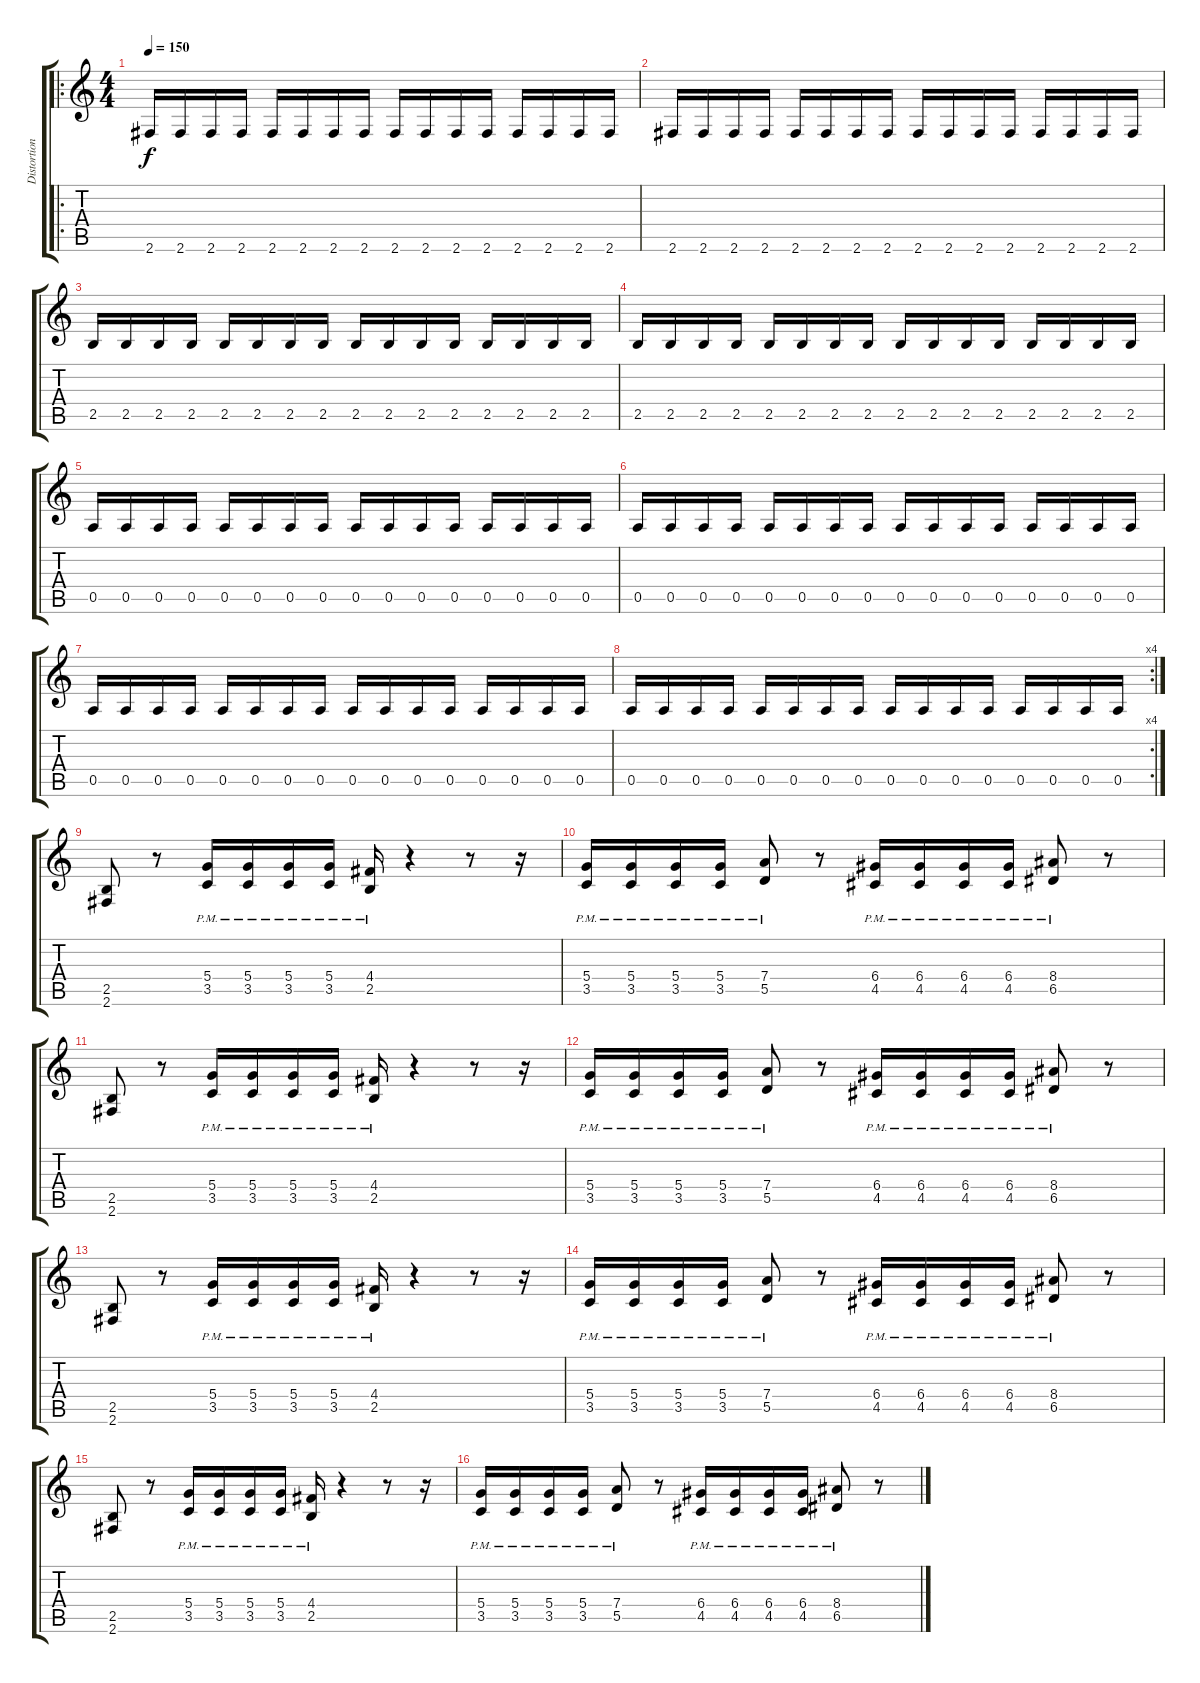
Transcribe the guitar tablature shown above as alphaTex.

\track ("Distortion Guitar 2" "Distortion") {instrument distortionguitar}
\staff {score tabs}
\tuning (E4 B3 G3 D3 A2 E2) {hide}
\ro
\ts (4 4)
\tempo 150
\clef g2
\ks c
2.6.16{dy f} 2.6.16 2.6.16 2.6.16 2.6.16 2.6.16 2.6.16 2.6.16 2.6.16 2.6.16 2.6.16 2.6.16 2.6.16 2.6.16 2.6.16 2.6.16 |
2.6.16 2.6.16 2.6.16 2.6.16 2.6.16 2.6.16 2.6.16 2.6.16 2.6.16 2.6.16 2.6.16 2.6.16 2.6.16 2.6.16 2.6.16 2.6.16 |
2.5.16 2.5.16 2.5.16 2.5.16 2.5.16 2.5.16 2.5.16 2.5.16 2.5.16 2.5.16 2.5.16 2.5.16 2.5.16 2.5.16 2.5.16 2.5.16 |
2.5.16 2.5.16 2.5.16 2.5.16 2.5.16 2.5.16 2.5.16 2.5.16 2.5.16 2.5.16 2.5.16 2.5.16 2.5.16 2.5.16 2.5.16 2.5.16 |
0.5.16 0.5.16 0.5.16 0.5.16 0.5.16 0.5.16 0.5.16 0.5.16 0.5.16 0.5.16 0.5.16 0.5.16 0.5.16 0.5.16 0.5.16 0.5.16 |
0.5.16 0.5.16 0.5.16 0.5.16 0.5.16 0.5.16 0.5.16 0.5.16 0.5.16 0.5.16 0.5.16 0.5.16 0.5.16 0.5.16 0.5.16 0.5.16 |
0.5.16 0.5.16 0.5.16 0.5.16 0.5.16 0.5.16 0.5.16 0.5.16 0.5.16 0.5.16 0.5.16 0.5.16 0.5.16 0.5.16 0.5.16 0.5.16 |
\rc 4
0.5.16 0.5.16 0.5.16 0.5.16 0.5.16 0.5.16 0.5.16 0.5.16 0.5.16 0.5.16 0.5.16 0.5.16 0.5.16 0.5.16 0.5.16 0.5.16 |
(2.5 2.6).8{volume 12} r.8 (5.4{pm} 3.5{pm}).16 (5.4{pm} 3.5{pm}).16 (5.4{pm} 3.5{pm}).16 (5.4{pm} 3.5{pm}).16 (4.4{pm} 2.5{pm}).16 r.4 r.8 r.16 |
(5.4{pm} 3.5{pm}).16 (5.4{pm} 3.5{pm}).16 (5.4{pm} 3.5{pm}).16 (5.4{pm} 3.5{pm}).16 (7.4{pm} 5.5{pm}).8 r.8 (6.4{pm} 4.5{pm}).16 (6.4{pm} 4.5{pm}).16 (6.4{pm} 4.5{pm}).16 (6.4{pm} 4.5{pm}).16 (8.4{pm} 6.5{pm}).8 r.8 |
(2.5 2.6).8{volume 10} r.8 (5.4{pm} 3.5{pm}).16 (5.4{pm} 3.5{pm}).16 (5.4{pm} 3.5{pm}).16 (5.4{pm} 3.5{pm}).16 (4.4{pm} 2.5{pm}).16 r.4 r.8 r.16 |
(5.4{pm} 3.5{pm}).16 (5.4{pm} 3.5{pm}).16 (5.4{pm} 3.5{pm}).16 (5.4{pm} 3.5{pm}).16 (7.4{pm} 5.5{pm}).8 r.8 (6.4{pm} 4.5{pm}).16 (6.4{pm} 4.5{pm}).16 (6.4{pm} 4.5{pm}).16 (6.4{pm} 4.5{pm}).16 (8.4{pm} 6.5{pm}).8 r.8 |
(2.5 2.6).8{volume 7} r.8 (5.4{pm} 3.5{pm}).16 (5.4{pm} 3.5{pm}).16 (5.4{pm} 3.5{pm}).16 (5.4{pm} 3.5{pm}).16 (4.4{pm} 2.5{pm}).16 r.4 r.8 r.16 |
(5.4{pm} 3.5{pm}).16 (5.4{pm} 3.5{pm}).16 (5.4{pm} 3.5{pm}).16 (5.4{pm} 3.5{pm}).16 (7.4{pm} 5.5{pm}).8 r.8 (6.4{pm} 4.5{pm}).16 (6.4{pm} 4.5{pm}).16 (6.4{pm} 4.5{pm}).16 (6.4{pm} 4.5{pm}).16 (8.4{pm} 6.5{pm}).8 r.8 |
(2.5 2.6).8{volume 4} r.8 (5.4{pm} 3.5{pm}).16 (5.4{pm} 3.5{pm}).16 (5.4{pm} 3.5{pm}).16 (5.4{pm} 3.5{pm}).16 (4.4{pm} 2.5{pm}).16 r.4 r.8 r.16 |
(5.4{pm} 3.5{pm}).16 (5.4{pm} 3.5{pm}).16 (5.4{pm} 3.5{pm}).16 (5.4{pm} 3.5{pm}).16 (7.4{pm} 5.5{pm}).8 r.8 (6.4{pm} 4.5{pm}).16 (6.4{pm} 4.5{pm}).16 (6.4{pm} 4.5{pm}).16 (6.4{pm} 4.5{pm}).16 (8.4{pm} 6.5{pm}).8 r.8
